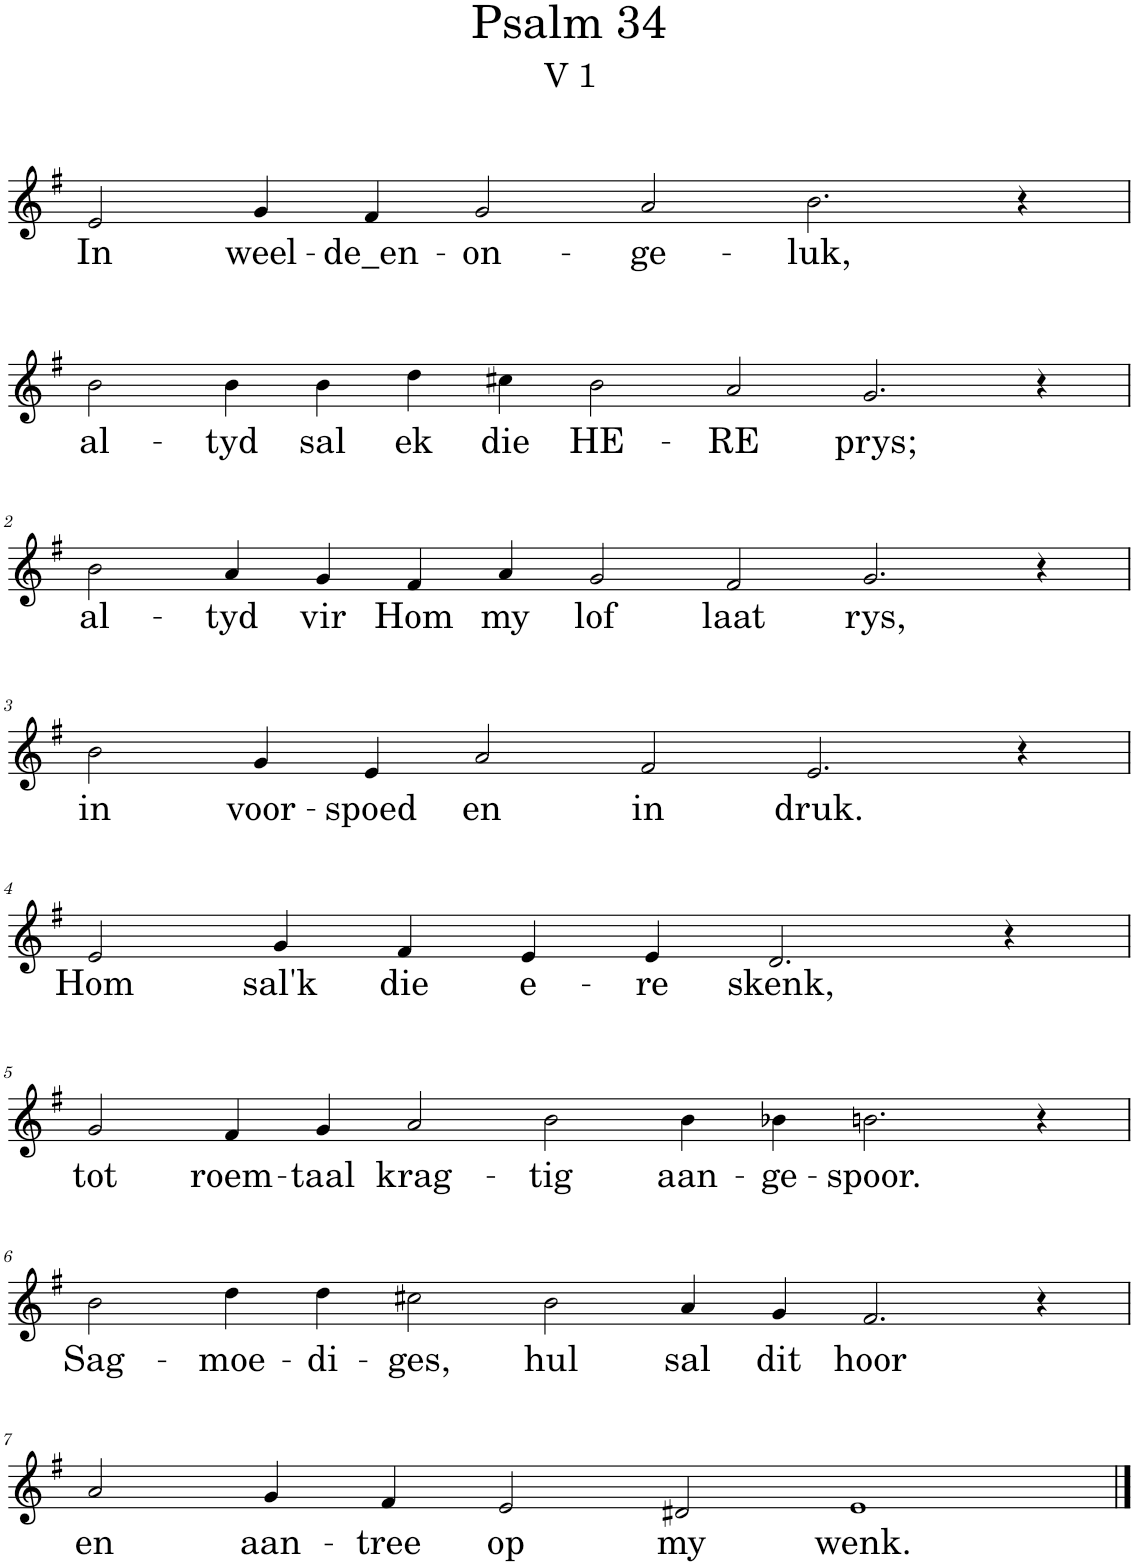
**kern	**text
*part1	*part1
*staff1	*staff1
*I"Pipe Organ	*
*I'Org.	*
*clefG2	*
*k[f#]	*
*M14/4	*
=	=
!	!LO:LY:b
2e/	In
!	!LO:LY:b
4g/	weel-
!	!LO:LY:b
4f#/	-de_en-
!	!LO:LY:b
2g/	-on-
!	!LO:LY:b
2a/	-ge-
!	!LO:LY:b
2.b\	-luk,
4r	.
!!LO:LB:g=z
=1	=1
!	!LO:LY:b
2b\	al-
!	!LO:LY:b
4b\	-tyd
!	!LO:LY:b
4b\	sal
!	!LO:LY:b
4dd\	ek
!	!LO:LY:b
4cc#X\	die
!	!LO:LY:b
2b\	HE-
!	!LO:LY:b
2a/	-RE
!	!LO:LY:b
2.g/	prys;
4r	.
!!LO:LB:g=z
=2	=2
!	!LO:LY:b
2b\	al-
!	!LO:LY:b
4a/	-tyd
!	!LO:LY:b
4g/	vir
!	!LO:LY:b
4f#/	Hom
!	!LO:LY:b
4a/	my
!	!LO:LY:b
2g/	lof
!	!LO:LY:b
2f#/	laat
!	!LO:LY:b
2.g/	rys,
4r	.
!!LO:LB:g=z
=3	=3
*M12/4	*
!	!LO:LY:b
2b\	in
!	!LO:LY:b
4g/	voor-
!	!LO:LY:b
4e/	-spoed
!	!LO:LY:b
2a/	en
!	!LO:LY:b
2f#/	in
!	!LO:LY:b
2.e/	druk.
4r	.
!!LO:LB:g=z
=4	=4
*M10/4	*
!	!LO:LY:b
2e/	Hom
!	!LO:LY:b
4g/	sal'k
!	!LO:LY:b
4f#/	die
!	!LO:LY:b
4e/	e-
!	!LO:LY:b
4e/	-re
!	!LO:LY:b
2.d/	skenk,
4r	.
!!LO:LB:g=z
=5	=5
*M14/4	*
!	!LO:LY:b
2g/	tot
!	!LO:LY:b
4f#/	roem-
!	!LO:LY:b
4g/	-taal
!	!LO:LY:b
2a/	krag-
!	!LO:LY:b
2b\	-tig
!	!LO:LY:b
4b\	aan-
!	!LO:LY:b
4b-X\	-ge-
!	!LO:LY:b
2.bn\	-spoor.
4r	.
!!LO:LB:g=z
=6	=6
!	!LO:LY:b
2b\	Sag-
!	!LO:LY:b
4dd\	-moe-
!	!LO:LY:b
4dd\	-di-
!	!LO:LY:b
2cc#X\	-ges,
!	!LO:LY:b
2b\	hul
!	!LO:LY:b
4a/	sal
!	!LO:LY:b
4g/	dit
!	!LO:LY:b
2.f#/	hoor
4r	.
!!LO:LB:g=z
=7	=7
*M12/4	*
!	!LO:LY:b
2a/	en
!	!LO:LY:b
4g/	aan-
!	!LO:LY:b
4f#/	-tree
!	!LO:LY:b
2e/	op
!	!LO:LY:b
2d#X/	my
!	!LO:LY:b
1e	wenk.
==	==
*-	*-
